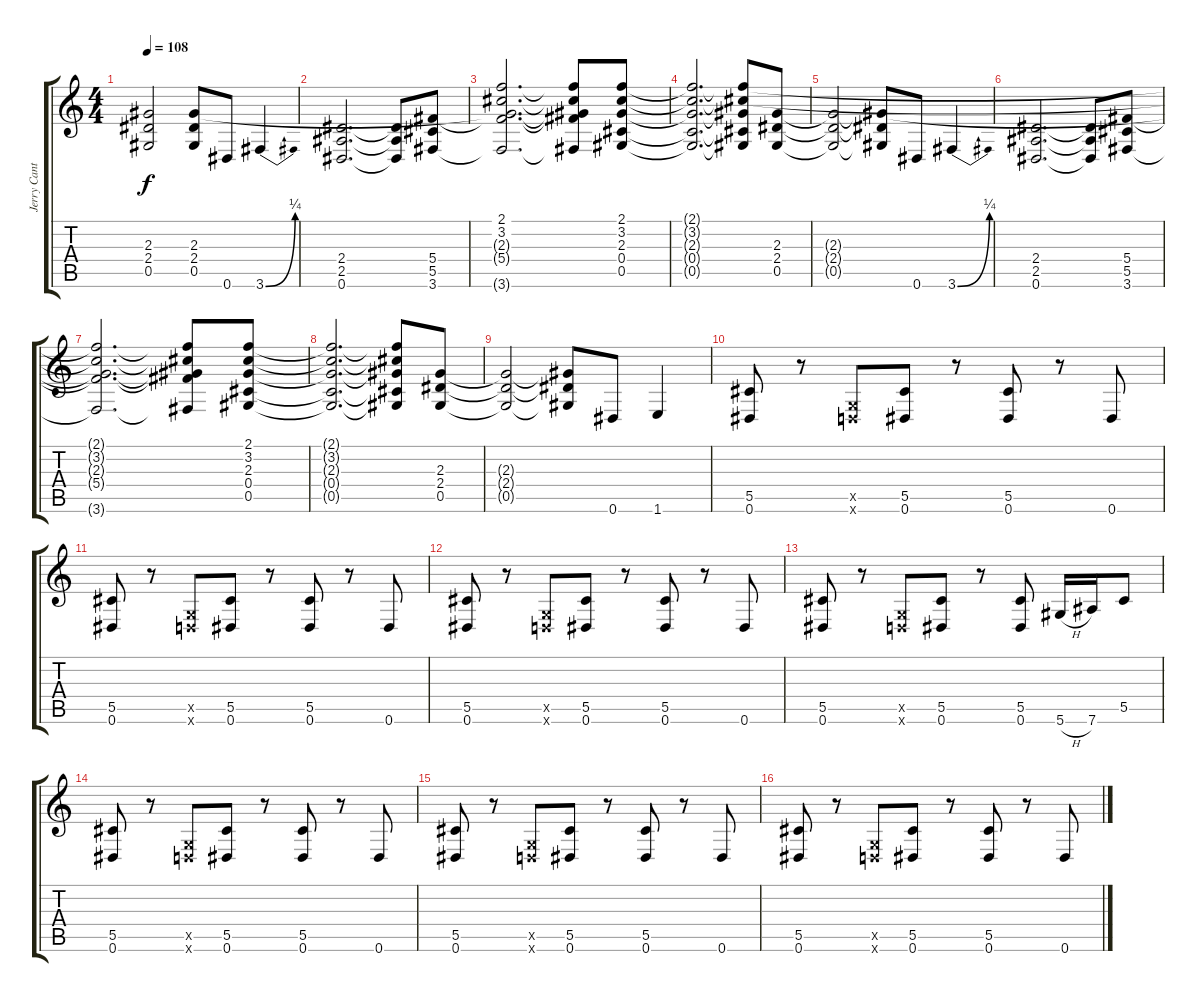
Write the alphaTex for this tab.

\track ("Jerry Cantrell - Guitar 2" "Jerry Cant") {instrument overdrivenguitar}
\staff {score tabs}
\tuning (Eb4 Bb3 Gb3 Db3 Ab2 Eb2) {hide}
\ts (4 4)
\tempo 108
\clef g2
\ks c
(2.3{t} 2.4{t} 0.5{t}).2{dy f} (2.3 2.4 0.5).8 0.6.8 3.6{be (bend 0 0 60 1)}.4 |
(2.4 2.5 0.6).2{d} (2.4{t} 2.5{t} 0.6{t}).8 (5.4 5.5 3.6).8 |
(2.1{t} 3.2{t} 2.3{t} 5.4{t} 3.6{t}).2{d} (2.1{t} 3.2{t} 2.3{t} 5.4{t} 3.6{t}).8 (2.1 3.2 2.3 0.4 0.5).8 |
(2.1{t} 3.2{t} 2.3{t} 0.4{t} 0.5{t}).2{d} (2.1{t} 3.2{t} 2.3{t} 0.4{t} 0.5{t}).8 (2.3 2.4 0.5).8 |
(2.3{t} 2.4{t} 0.5{t}).2 (2.3{t} 2.4{t} 0.5{t}).8 0.6.8 3.6{be (bend 0 0 60 1)}.4 |
(2.4 2.5 0.6).2{d} (2.4{t} 2.5{t} 0.6{t}).8 (5.4 5.5 3.6).8 |
(2.1{t} 3.2{t} 2.3{t} 5.4{t} 3.6{t}).2{d} (2.1{t} 3.2{t} 2.3{t} 5.4{t} 3.6{t}).8 (2.1 3.2 2.3 0.4 0.5).8 |
(2.1{t} 3.2{t} 2.3{t} 0.4{t} 0.5{t}).2{d} (2.1{t} 3.2{t} 2.3{t} 0.4{t} 0.5{t}).8 (2.3 2.4 0.5).8 |
(2.3{t} 2.4{t} 0.5{t}).2 (2.3{t} 2.4{t} 0.5{t}).8 0.6.8 1.6.4 |
(5.5 0.6).8 r.8 (-1.5{x} -1.6{x}).8 (5.5 0.6).8 r.8 (5.5 0.6).8 r.8 0.6.8 |
(5.5 0.6).8 r.8 (-1.5{x} -1.6{x}).8 (5.5 0.6).8 r.8 (5.5 0.6).8 r.8 0.6.8 |
(5.5 0.6).8 r.8 (-1.5{x} -1.6{x}).8 (5.5 0.6).8 r.8 (5.5 0.6).8 r.8 0.6.8 |
(5.5 0.6).8 r.8 (-1.5{x} -1.6{x}).8 (5.5 0.6).8 r.8 (5.5 0.6).8 5.6{h}.16 7.6.16 5.5.8 |
(5.5 0.6).8 r.8 (-1.5{x} -1.6{x}).8 (5.5 0.6).8 r.8 (5.5 0.6).8 r.8 0.6.8 |
(5.5 0.6).8 r.8 (-1.5{x} -1.6{x}).8 (5.5 0.6).8 r.8 (5.5 0.6).8 r.8 0.6.8 |
(5.5 0.6).8 r.8 (-1.5{x} -1.6{x}).8 (5.5 0.6).8 r.8 (5.5 0.6).8 r.8 0.6.8
